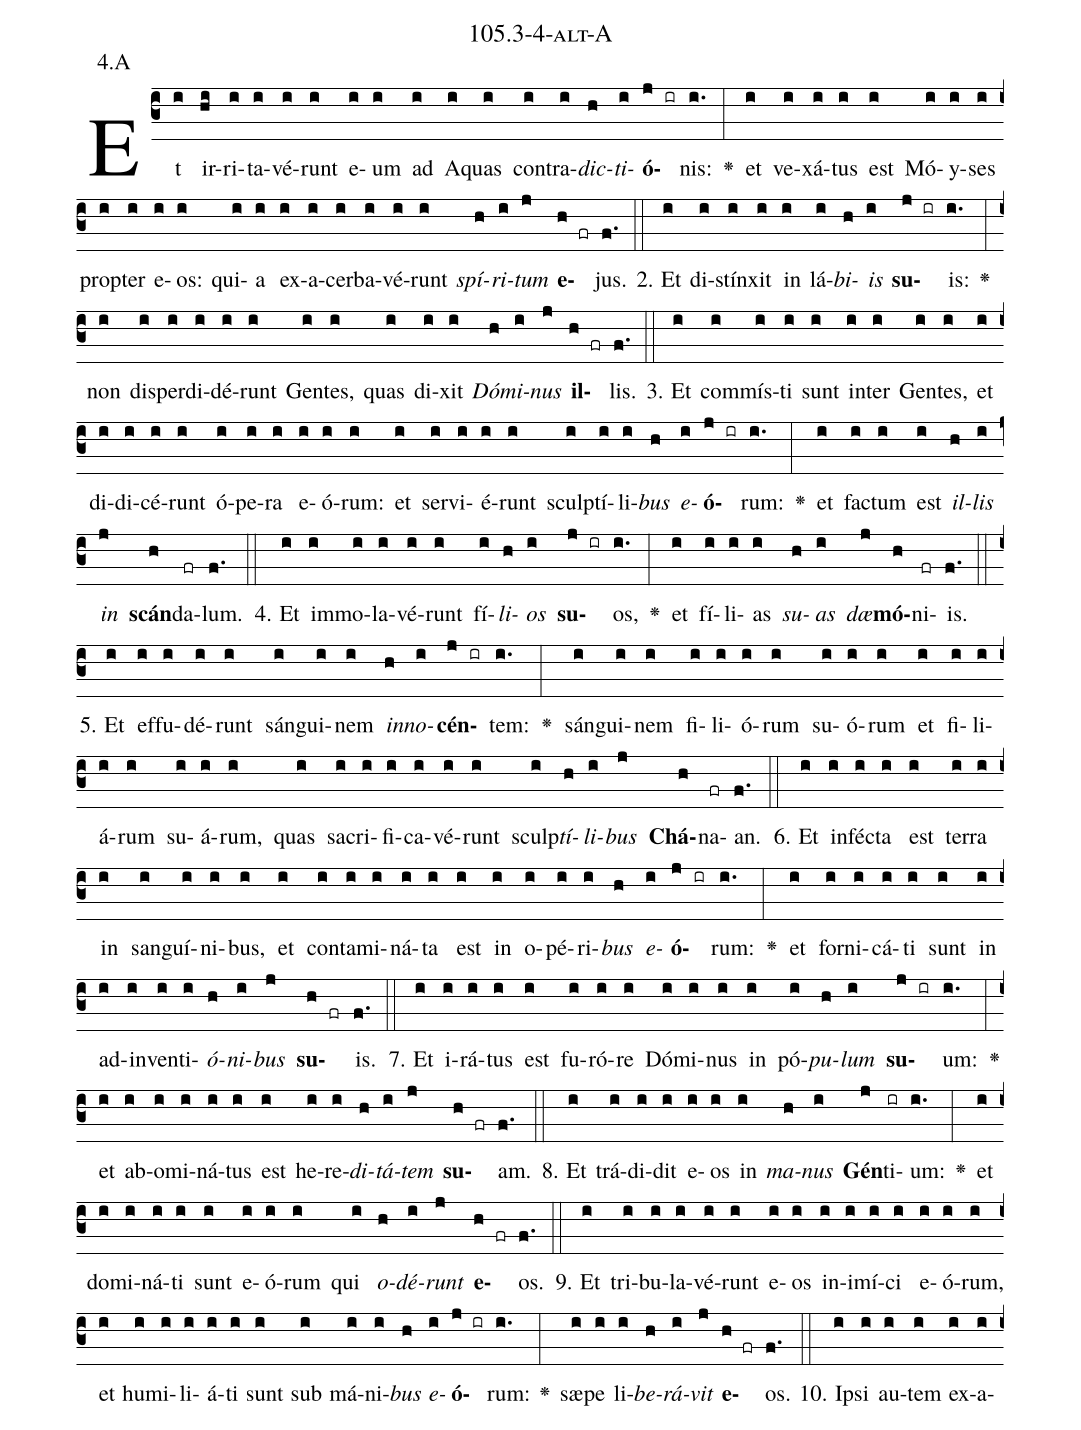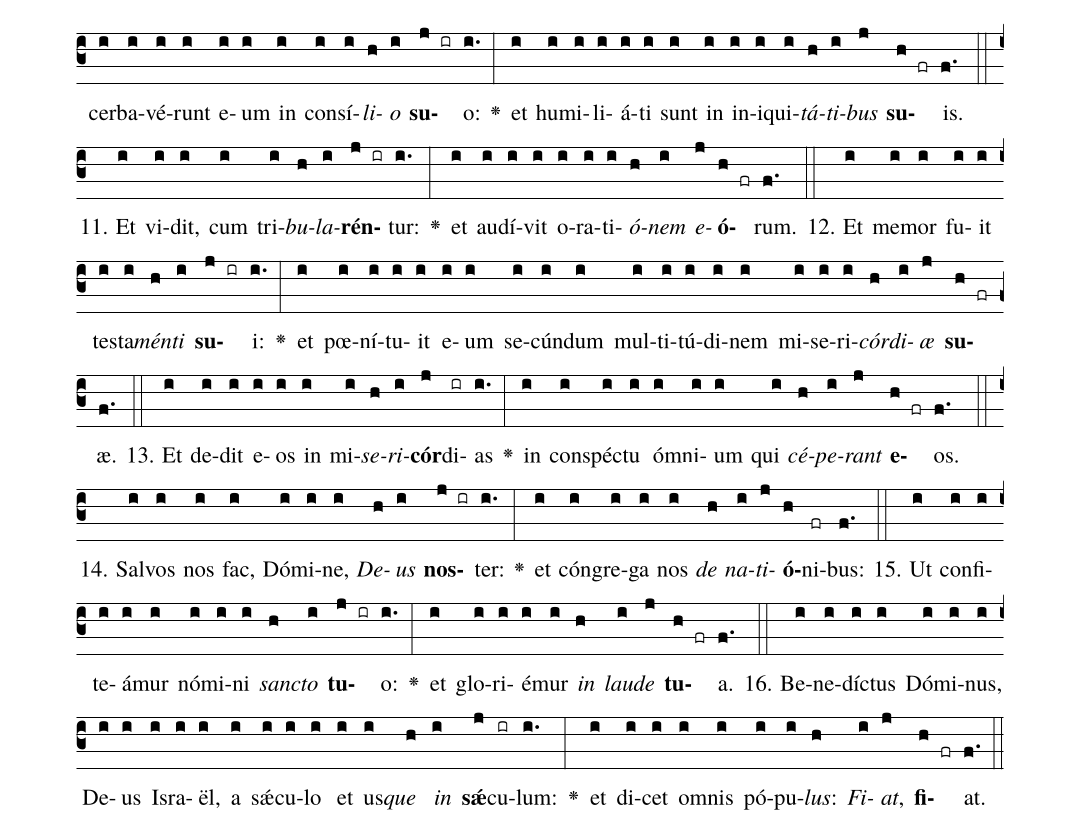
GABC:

name: 105.3-4-alt-A;
annotation: 4.A;
%%
(c3)Et(i) ir(hi)ri(i)ta(i)vé(i)runt(i) e(i)um(i) ad(i) A(i)quas(i) con(i)tra(i)<i>dic</i>(h)<i>ti</i>(i)<b>ó</b>(j ir)nis:(i.) <v>\greheightstar</v>(:) et(i) ve(i)xá(i)tus(i) est(i) Mó(i)y(i)ses(i) prop(i)ter(i) e(i)os:(i) qui(i)a(i) ex(i)a(i)cer(i)ba(i)vé(i)runt(i) <i>spí</i>(h)<i>ri</i>(i)<i>tum</i>(j) <b>e</b>(h fr)jus.(f.) (::)
2. Et(i) di(i)stín(i)xit(i) in(i) lá(i)<i>bi</i>(h)<i>is</i>(i) <b>su</b>(j ir)is:(i.) <v>\greheightstar</v>(:) non(i) dis(i)per(i)di(i)dé(i)runt(i) Gen(i)tes,(i) quas(i) di(i)xit(i) <i>Dó</i>(h)<i>mi</i>(i)<i>nus</i>(j) <b>il</b>(h fr)lis.(f.) (::)
3. Et(i) com(i)mís(i)ti(i) sunt(i) in(i)ter(i) Gen(i)tes,(i) et(i) di(i)di(i)cé(i)runt(i) ó(i)pe(i)ra(i) e(i)ó(i)rum:(i) et(i) ser(i)vi(i)é(i)runt(i) sculp(i)tí(i)li(i)<i>bus</i>(h) <i>e</i>(i)<b>ó</b>(j ir)rum:(i.) <v>\greheightstar</v>(:) et(i) fac(i)tum(i) est(i) <i>il</i>(h)<i>lis</i>(i) <i>in</i>(j) <b>scán</b>(h)da(fr)lum.(f.) (::)
4. Et(i) im(i)mo(i)la(i)vé(i)runt(i) fí(i)<i>li</i>(h)<i>os</i>(i) <b>su</b>(j ir)os,(i.) <v>\greheightstar</v>(:) et(i) fí(i)li(i)as(i) <i>su</i>(h)<i>as</i>(i) <i>dæ</i>(j)<b>mó</b>(h)ni(fr)is.(f.) (::)
5. Et(i) ef(i)fu(i)dé(i)runt(i) sán(i)gui(i)nem(i) <i>in</i>(h)<i>no</i>(i)<b>cén</b>(j ir)tem:(i.) <v>\greheightstar</v>(:) sán(i)gui(i)nem(i) fi(i)li(i)ó(i)rum(i) su(i)ó(i)rum(i) et(i) fi(i)li(i)á(i)rum(i) su(i)á(i)rum,(i) quas(i) sa(i)cri(i)fi(i)ca(i)vé(i)runt(i) sculp(i)<i>tí</i>(h)<i>li</i>(i)<i>bus</i>(j) <b>Chá</b>(h)na(fr)an.(f.) (::)
6. Et(i) in(i)féc(i)ta(i) est(i) ter(i)ra(i) in(i) san(i)guí(i)ni(i)bus,(i) et(i) con(i)ta(i)mi(i)ná(i)ta(i) est(i) in(i) o(i)pé(i)ri(i)<i>bus</i>(h) <i>e</i>(i)<b>ó</b>(j ir)rum:(i.) <v>\greheightstar</v>(:) et(i) for(i)ni(i)cá(i)ti(i) sunt(i) in(i) ad(i)in(i)ven(i)ti(i)<i>ó</i>(h)<i>ni</i>(i)<i>bus</i>(j) <b>su</b>(h fr)is.(f.) (::)
7. Et(i) i(i)rá(i)tus(i) est(i) fu(i)ró(i)re(i) Dó(i)mi(i)nus(i) in(i) pó(i)<i>pu</i>(h)<i>lum</i>(i) <b>su</b>(j ir)um:(i.) <v>\greheightstar</v>(:) et(i) ab(i)o(i)mi(i)ná(i)tus(i) est(i) he(i)re(i)<i>di</i>(h)<i>tá</i>(i)<i>tem</i>(j) <b>su</b>(h fr)am.(f.) (::)
8. Et(i) trá(i)di(i)dit(i) e(i)os(i) in(i) <i>ma</i>(h)<i>nus</i>(i) <b>Gén</b>(j)ti(ir)um:(i.) <v>\greheightstar</v>(:) et(i) do(i)mi(i)ná(i)ti(i) sunt(i) e(i)ó(i)rum(i) qui(i) <i>o</i>(h)<i>dé</i>(i)<i>runt</i>(j) <b>e</b>(h fr)os.(f.) (::)
9. Et(i) tri(i)bu(i)la(i)vé(i)runt(i) e(i)os(i) in(i)i(i)mí(i)ci(i) e(i)ó(i)rum,(i) et(i) hu(i)mi(i)li(i)á(i)ti(i) sunt(i) sub(i) má(i)ni(i)<i>bus</i>(h) <i>e</i>(i)<b>ó</b>(j ir)rum:(i.) <v>\greheightstar</v>(:) sæ(i)pe(i) li(i)<i>be</i>(h)<i>rá</i>(i)<i>vit</i>(j) <b>e</b>(h fr)os.(f.) (::)
10. Ip(i)si(i) au(i)tem(i) ex(i)a(i)cer(i)ba(i)vé(i)runt(i) e(i)um(i) in(i) con(i)sí(i)<i>li</i>(h)<i>o</i>(i) <b>su</b>(j ir)o:(i.) <v>\greheightstar</v>(:) et(i) hu(i)mi(i)li(i)á(i)ti(i) sunt(i) in(i) in(i)i(i)qui(i)<i>tá</i>(h)<i>ti</i>(i)<i>bus</i>(j) <b>su</b>(h fr)is.(f.) (::)
11. Et(i) vi(i)dit,(i) cum(i) tri(i)<i>bu</i>(h)<i>la</i>(i)<b>rén</b>(j ir)tur:(i.) <v>\greheightstar</v>(:) et(i) au(i)dí(i)vit(i) o(i)ra(i)ti(i)<i>ó</i>(h)<i>nem</i>(i) <i>e</i>(j)<b>ó</b>(h fr)rum.(f.) (::)
12. Et(i) me(i)mor(i) fu(i)it(i) tes(i)ta(i)<i>mén</i>(h)<i>ti</i>(i) <b>su</b>(j ir)i:(i.) <v>\greheightstar</v>(:) et(i) pœ(i)ní(i)tu(i)it(i) e(i)um(i) se(i)cún(i)dum(i) mul(i)ti(i)tú(i)di(i)nem(i) mi(i)se(i)ri(i)<i>cór</i>(h)<i>di</i>(i)<i>æ</i>(j) <b>su</b>(h fr)æ.(f.) (::)
13. Et(i) de(i)dit(i) e(i)os(i) in(i) mi(i)<i>se</i>(h)<i>ri</i>(i)<b>cór</b>(j)di(ir)as(i.) <v>\greheightstar</v>(:) in(i) con(i)spéc(i)tu(i) óm(i)ni(i)um(i) qui(i) <i>cé</i>(h)<i>pe</i>(i)<i>rant</i>(j) <b>e</b>(h fr)os.(f.) (::)
14. Sal(i)vos(i) nos(i) fac,(i) Dó(i)mi(i)ne,(i) <i>De</i>(h)<i>us</i>(i) <b>nos</b>(j ir)ter:(i.) <v>\greheightstar</v>(:) et(i) cón(i)gre(i)ga(i) nos(i) <i>de</i>(h) <i>na</i>(i)<i>ti</i>(j)<b>ó</b>(h)ni(fr)bus:(f.) (::)
15. Ut(i) con(i)fi(i)te(i)á(i)mur(i) nó(i)mi(i)ni(i) <i>sanc</i>(h)<i>to</i>(i) <b>tu</b>(j ir)o:(i.) <v>\greheightstar</v>(:) et(i) glo(i)ri(i)é(i)mur(i) <i>in</i>(h) <i>lau</i>(i)<i>de</i>(j) <b>tu</b>(h fr)a.(f.) (::)
16. Be(i)ne(i)díc(i)tus(i) Dó(i)mi(i)nus,(i) De(i)us(i) Is(i)ra(i)ël,(i) a(i) sǽ(i)cu(i)lo(i) et(i) us(i)<i>que</i>(h) <i>in</i>(i) <b>sǽ</b>(j)cu(ir)lum:(i.) <v>\greheightstar</v>(:) et(i) di(i)cet(i) om(i)nis(i) pó(i)pu(i)<i>lus</i>:(h) <i>Fi</i>(i)<i>at</i>,(j) <b>fi</b>(h fr)at.(f.) (::)
